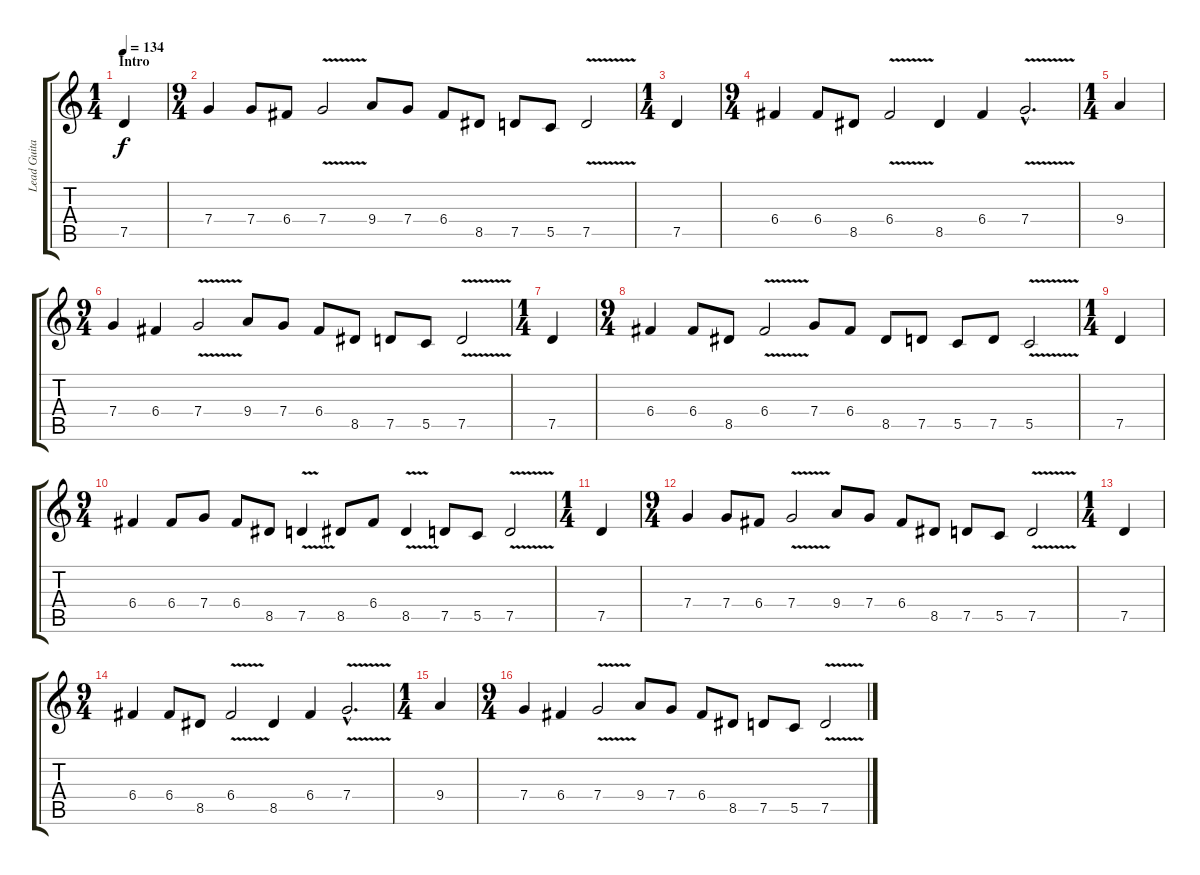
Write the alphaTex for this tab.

\track ("Lead Guitar (Demir)" "Lead Guita") {instrument overdrivenguitar}
\staff {score tabs}
\tuning (D4 A3 F3 C3 G2 D2) {hide}
\ts (1 4)
\section ("" "Intro")
\tempo 134
\clef g2
\ks c
7.5.4{txt "" dy f instrument overdrivenguitar} |
\ts (9 4)
7.4.4 7.4.8 6.4.8 7.4{v}.2 9.4.8 7.4.8 6.4.8 8.5.8{txt ""} 7.5.8 5.5.8 7.5{v}.2 |
\ts (1 4)
7.5.4 |
\ts (9 4)
6.4.4{txt ""} 6.4.8 8.5.8 6.4{v}.2 8.5.4 6.4.4 7.4{v hac}.2{d instrument guitarharmonics} |
\ts (1 4)
9.4.4{txt "" instrument overdrivenguitar} |
\ts (9 4)
7.4.4 6.4.4 7.4{v}.2 9.4.8 7.4.8 6.4.8 8.5.8 7.5.8 5.5.8 7.5{v}.2 |
\ts (1 4)
7.5.4 |
\ts (9 4)
6.4.4 6.4.8 8.5.8 6.4{v}.2 7.4.8 6.4.8 8.5.8 7.5.8 5.5.8 7.5.8 5.5{v}.2 |
\ts (1 4)
7.5.4 |
\ts (9 4)
6.4.4 6.4.8 7.4.8 6.4.8 8.5.8 7.5{v}.4 8.5.8 6.4.8 8.5{v}.4 7.5.8 5.5.8 7.5{v}.2 |
\ts (1 4)
7.5.4 |
\ts (9 4)
7.4.4 7.4.8 6.4.8 7.4{v}.2 9.4.8 7.4.8 6.4.8 8.5.8 7.5.8 5.5.8 7.5{v}.2 |
\ts (1 4)
7.5.4 |
\ts (9 4)
6.4.4 6.4.8 8.5.8 6.4{v}.2 8.5.4 6.4.4 7.4{v hac}.2{d} |
\ts (1 4)
9.4.4 |
\ts (9 4)
7.4.4 6.4.4 7.4{v}.2{instrument guitarharmonics} 9.4.8{instrument overdrivenguitar} 7.4.8 6.4.8 8.5.8 7.5.8 5.5.8 7.5{v}.2
